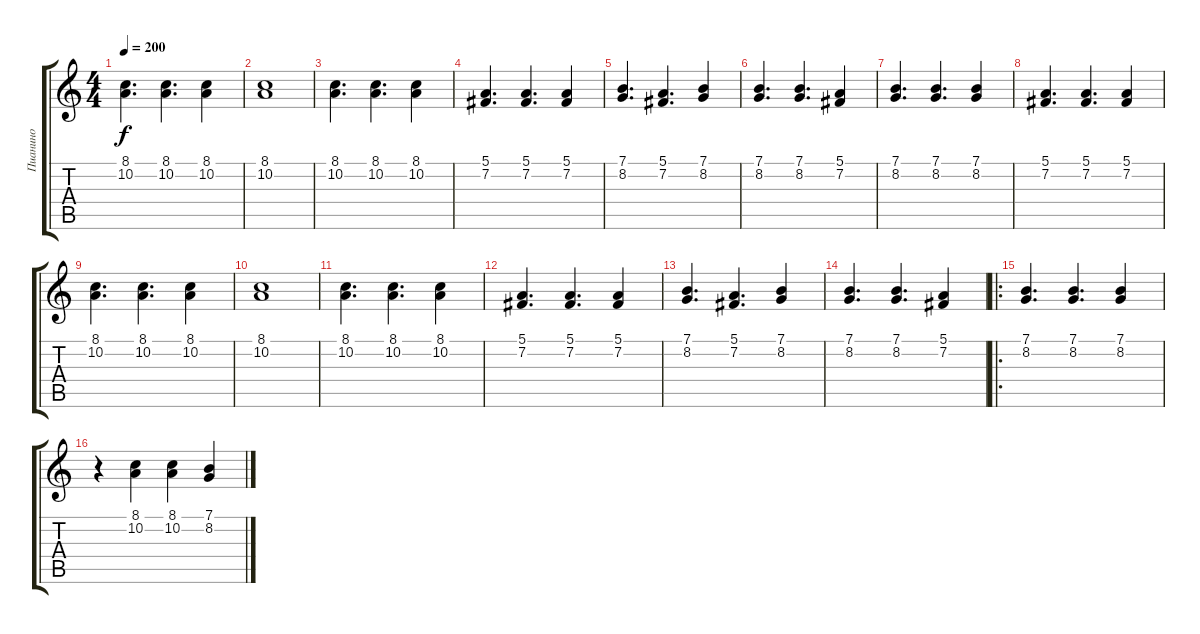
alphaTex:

\track ("Пианино" "Пианино") {instrument brightacousticpiano}
\staff {score tabs}
\tuning (E4 B3 G3 D3 A2 E2) {hide}
\ts (4 4)
\tempo 200
\clef g2
\ks c
(8.1 10.2).4{d dy f} (8.1 10.2).4{d} (8.1 10.2).4 |
(8.1 10.2).1 |
(8.1 10.2).4{d} (8.1 10.2).4{d} (8.1 10.2).4 |
(5.1 7.2).4{d} (5.1 7.2).4{d} (5.1 7.2).4 |
(7.1 8.2).4{d} (5.1 7.2).4{d} (7.1 8.2).4 |
(7.1 8.2).4{d} (7.1 8.2).4{d} (5.1 7.2).4 |
(7.1 8.2).4{d} (7.1 8.2).4{d} (7.1 8.2).4 |
(5.1 7.2).4{d} (5.1 7.2).4{d} (5.1 7.2).4 |
(8.1 10.2).4{d} (8.1 10.2).4{d} (8.1 10.2).4 |
(8.1 10.2).1 |
(8.1 10.2).4{d} (8.1 10.2).4{d} (8.1 10.2).4 |
(5.1 7.2).4{d} (5.1 7.2).4{d} (5.1 7.2).4 |
(7.1 8.2).4{d} (5.1 7.2).4{d} (7.1 8.2).4 |
(7.1 8.2).4{d} (7.1 8.2).4{d} (5.1 7.2).4 |
\ro
(7.1 8.2).4{d} (7.1 8.2).4{d} (7.1 8.2).4 |
r.4 (8.1 10.2).4 (8.1 10.2).4 (7.1 8.2).4
